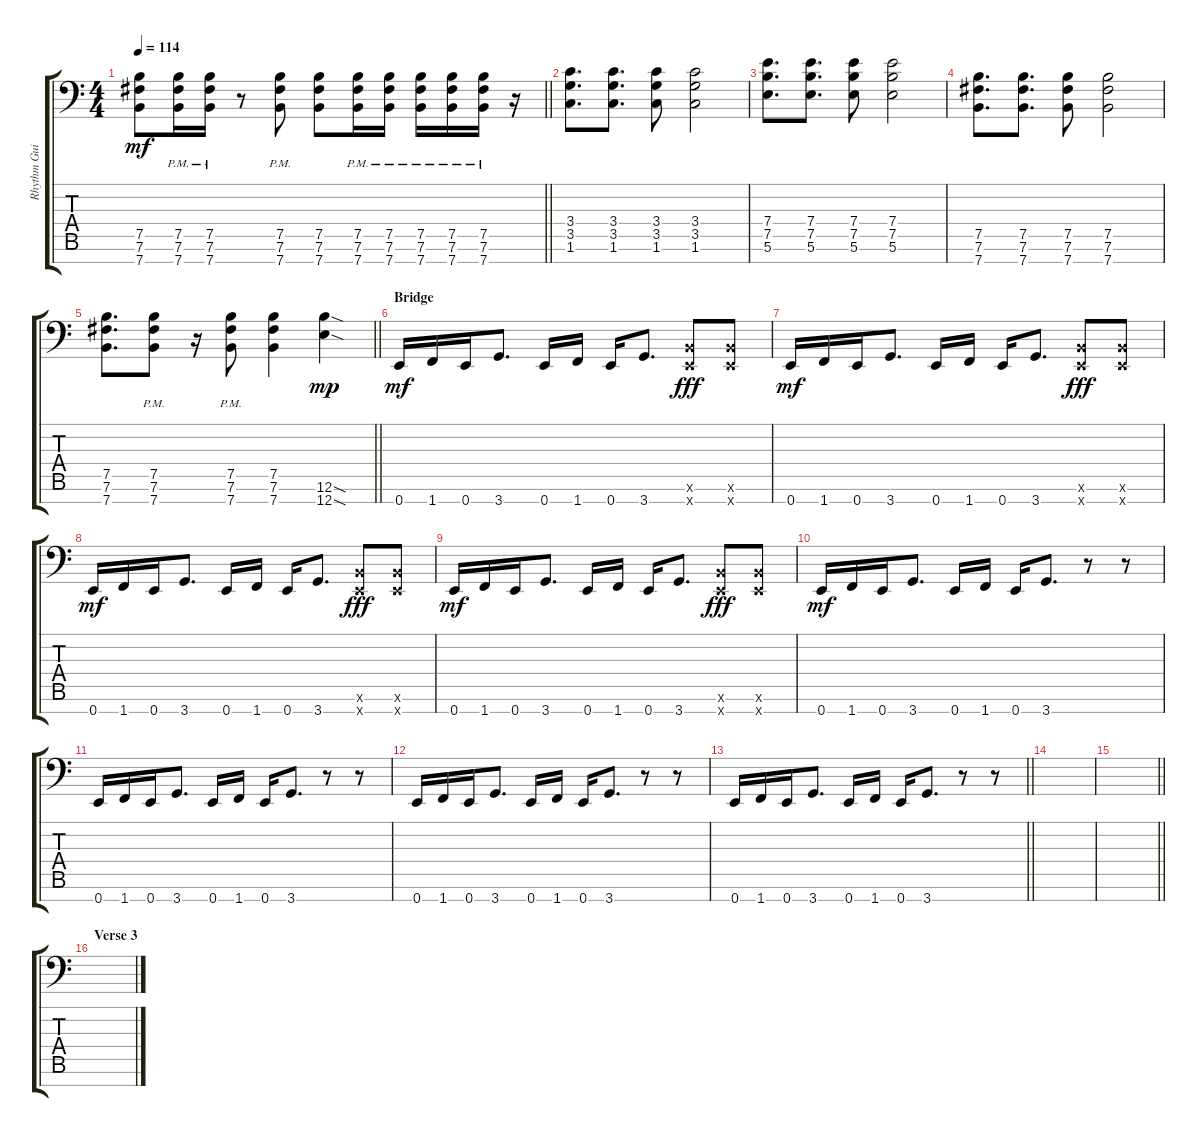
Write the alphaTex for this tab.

\track ("Rhythm Guitar" "Rhythm Gui") {instrument distortionguitar}
\staff {score tabs}
\tuning (B3 G3 D3 A2 E2 B1 E1) {hide}
\ts (4 4)
\tempo 114
\clef f4
\barLineRight lightlight
\ks c
(7.5 7.6 7.7).8{dy mf} (7.5{pm} 7.6{pm} 7.7{pm}).16 (7.5{pm} 7.6{pm} 7.7{pm}).16 r.8 (7.5{pm} 7.6{pm} 7.7{pm}).8 (7.5 7.6 7.7).8 (7.5{pm} 7.6{pm} 7.7{pm}).16 (7.5{pm} 7.6{pm} 7.7{pm}).16 (7.5{pm} 7.6{pm} 7.7{pm}).16 (7.5{pm} 7.6{pm} 7.7{pm}).16 (7.5{pm} 7.6{pm} 7.7{pm}).16 r.16 |
(3.4 3.5 1.6).8{d} (3.4 3.5 1.6).8{d} (3.4 3.5 1.6).8 (3.4 3.5 1.6).2 |
(7.4 7.5 5.6).8{d} (7.4 7.5 5.6).8{d} (7.4 7.5 5.6).8 (7.4 7.5 5.6).2 |
(7.5 7.6 7.7).8{d} (7.5 7.6 7.7).8{d} (7.5 7.6 7.7).8 (7.5 7.6 7.7).2 |
\barLineRight lightlight
(7.5 7.6 7.7).8{d} (7.5{pm} 7.6{pm} 7.7{pm}).8 r.16 (7.5{pm} 7.6{pm} 7.7{pm}).8 (7.5 7.6 7.7).4 (12.6{sod} 12.7{sod}).4{dy mp} |
\section ("" "Bridge")
0.7.16{dy mf} 1.7.16 0.7.16 3.7.8{d} 0.7.16 1.7.16 0.7.16 3.7.8{d} (0.6{x} 0.7{x}).8{dy fff} (0.6{x} 0.7{x}).8 |
0.7.16{dy mf} 1.7.16 0.7.16 3.7.8{d} 0.7.16 1.7.16 0.7.16 3.7.8{d} (0.6{x} 0.7{x}).8{dy fff} (0.6{x} 0.7{x}).8 |
0.7.16{dy mf} 1.7.16 0.7.16 3.7.8{d} 0.7.16 1.7.16 0.7.16 3.7.8{d} (0.6{x} 0.7{x}).8{dy fff} (0.6{x} 0.7{x}).8 |
0.7.16{dy mf} 1.7.16 0.7.16 3.7.8{d} 0.7.16 1.7.16 0.7.16 3.7.8{d} (0.6{x} 0.7{x}).8{dy fff} (0.6{x} 0.7{x}).8 |
0.7.16{dy mf} 1.7.16 0.7.16 3.7.8{d} 0.7.16 1.7.16 0.7.16 3.7.8{d} r.8 r.8 |
0.7.16 1.7.16 0.7.16 3.7.8{d} 0.7.16 1.7.16 0.7.16 3.7.8{d} r.8 r.8 |
0.7.16 1.7.16 0.7.16 3.7.8{d} 0.7.16 1.7.16 0.7.16 3.7.8{d} r.8 r.8 |
\barLineRight lightlight
0.7.16 1.7.16 0.7.16 3.7.8{d} 0.7.16 1.7.16 0.7.16 3.7.8{d} r.8 r.8 |
\section ("" "")
|
\barLineRight lightlight
|
\section ("" "Verse 3")
